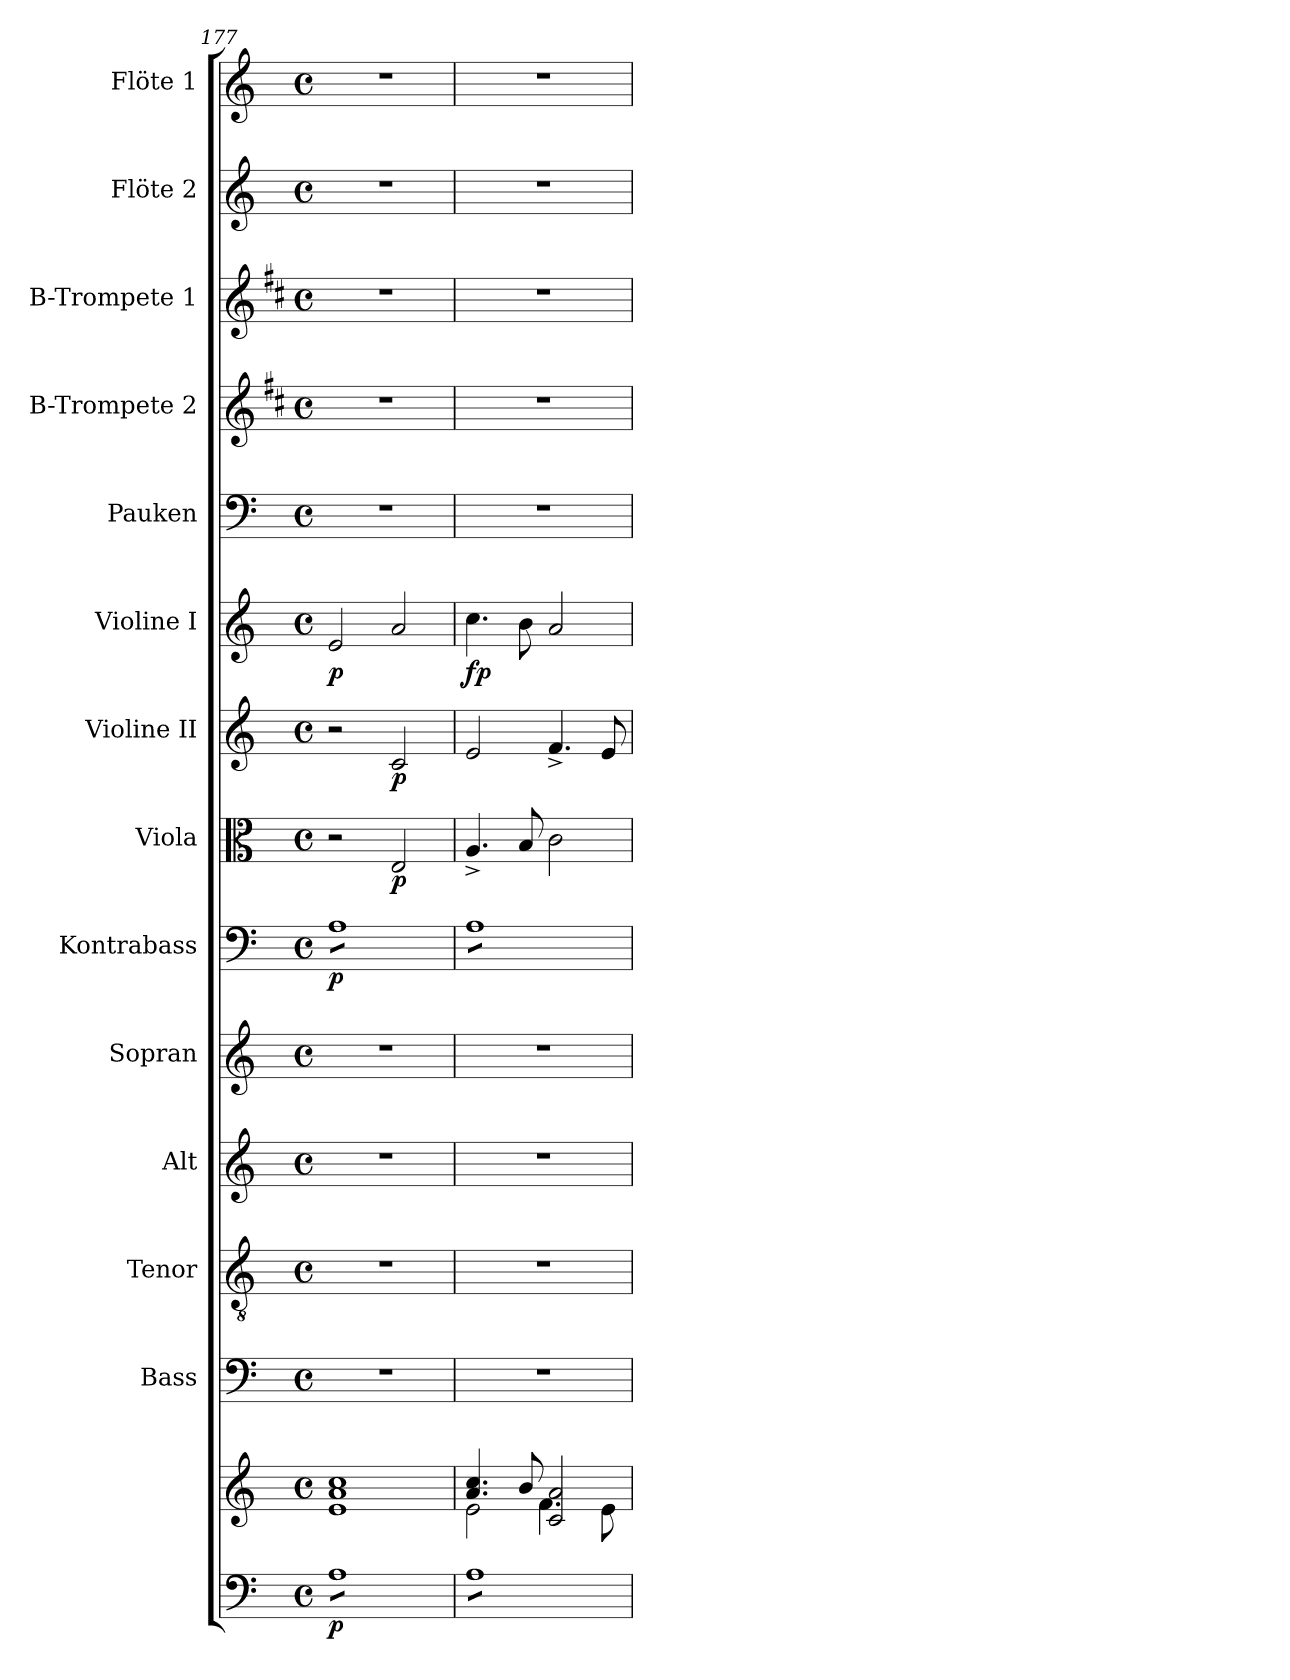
**kern	**kern	**dynam	**kern	**kern	**kern	**kern	**kern	**dynam	**kern	**dynam	**kern	**dynam	**kern	**dynam	**kern	**kern	**kern	**kern	**kern
*part14	*part14	*part14	*part13	*part12	*part11	*part10	*part9	*part9	*part8	*part8	*part7	*part7	*part6	*part6	*part5	*part4	*part3	*part2	*part1
*staff15	*staff14	*staff14/15	*staff13	*staff12	*staff11	*staff10	*staff9	*staff9	*staff8	*staff8	*staff7	*staff7	*staff6	*staff6	*staff5	*staff4	*staff3	*staff2	*staff1
*	*	*	*I"Bass	*I"Tenor	*I"Alt	*I"Sopran	*I"Kontrabass	*	*I"Viola	*	*I"Violine II	*	*I"Violine I	*	*I"Pauken	*I"B-Trompete 2	*I"B-Trompete 1	*I"Flöte 2	*I"Flöte 1
*	*	*	*I'B.	*I'T.	*I'A.	*I'S.	*I'Kb.	*	*I'Vla.	*	*I'Vl. II	*	*I'Vl. I	*	*I'Pk.	*I'B Trp. 2	*I'B Trp. 1	*I'Fl. 2	*I'Fl. 1
*clefF4	*clefG2	*	*clefF4	*clefGv2	*clefG2	*clefG2	*clefF4	*	*clefC3	*	*clefG2	*	*clefG2	*	*clefF4	*clefG2	*clefG2	*clefG2	*clefG2
*	*	*	*	*	*	*	*ITrd7c12	*	*	*	*	*	*	*	*	*ITrd1c2	*ITrd1c2	*	*
*k[]	*k[]	*	*k[]	*k[]	*k[]	*k[]	*k[]	*	*k[]	*	*k[]	*	*k[]	*	*k[]	*k[]	*k[]	*k[]	*k[]
*C:	*C:	*	*C:	*C:	*C:	*C:	*C:	*	*C:	*	*C:	*	*C:	*	*C:	*C:	*C:	*C:	*C:
*M4/4	*M4/4	*	*M4/4	*M4/4	*M4/4	*M4/4	*M4/4	*	*M4/4	*	*M4/4	*	*M4/4	*	*M4/4	*M4/4	*M4/4	*M4/4	*M4/4
*met(c)	*met(c)	*	*met(c)	*met(c)	*met(c)	*met(c)	*met(c)	*	*met(c)	*	*met(c)	*	*met(c)	*	*met(c)	*met(c)	*met(c)	*met(c)	*met(c)
=177	=177	=177	=177	=177	=177	=177	=177	=177	=177	=177	=177	=177	=177	=177	=177	=177	=177	=177	=177
!	!	!LO:DY:b=2	!	!	!	!	!	!LO:DY:b	!	!	!	!	!	!LO:DY:b	!	!	!	!	!
*tremolo	*	*	*	*	*	*	*	*	*	*	*	*	*	*	*	*	*	*	*
*	*	*	*	*	*	*	*tremolo	*	*	*	*	*	*	*	*	*	*	*	*
8AL	1e 1a 1cc	p	1r	1r	1r	1r	8AAL	p	2r	.	2r	.	2e/	p	1r	1r	1r	1r	1r
8A	.	.	.	.	.	.	8AA	.	.	.	.	.	.	.	.	.	.	.	.
8A	.	.	.	.	.	.	8AA	.	.	.	.	.	.	.	.	.	.	.	.
8A	.	.	.	.	.	.	8AA	.	.	.	.	.	.	.	.	.	.	.	.
!	!	!	!	!	!	!	!	!	!	!LO:DY:b	!	!LO:DY:b	!	!	!	!	!	!	!
8A	.	.	.	.	.	.	8AA	.	2E/	p	2c/	p	2a/	.	.	.	.	.	.
8A	.	.	.	.	.	.	8AA	.	.	.	.	.	.	.	.	.	.	.	.
8A	.	.	.	.	.	.	8AA	.	.	.	.	.	.	.	.	.	.	.	.
8AJ	.	.	.	.	.	.	8AAJ	.	.	.	.	.	.	.	.	.	.	.	.
=178	=178	=178	=178	=178	=178	=178	=178	=178	=178	=178	=178	=178	=178	=178	=178	=178	=178	=178	=178
*	*^	*	*	*	*	*	*	*	*	*	*	*	*	*	*	*	*	*	*
!	!	!	!	!	!	!	!	!	!	!	!	!	!	!	!LO:DY:b	!	!	!	!	!
8AL	4.a/ 4.cc/	2e\	.	1r	1r	1r	1r	8AAL	.	4.A^</	.	2e/	.	4.cc\	fp	1r	1r	1r	1r	1r
8A	.	.	.	.	.	.	.	8AA	.	.	.	.	.	.	.	.	.	.	.	.
8A	.	.	.	.	.	.	.	8AA	.	.	.	.	.	.	.	.	.	.	.	.
8A	8b/	.	.	.	.	.	.	8AA	.	8B/	.	.	.	8b\	.	.	.	.	.	.
8A	2c/ 2a/	4.f\	.	.	.	.	.	8AA	.	2c\	.	4.f^</	.	2a/	.	.	.	.	.	.
8A	.	.	.	.	.	.	.	8AA	.	.	.	.	.	.	.	.	.	.	.	.
8A	.	.	.	.	.	.	.	8AA	.	.	.	.	.	.	.	.	.	.	.	.
8AJ	.	8e\	.	.	.	.	.	8AAJ	.	.	.	8e/	.	.	.	.	.	.	.	.
*	*	*	*	*	*	*	*	*Xtremolo	*	*	*	*	*	*	*	*	*	*	*	*
*Xtremolo	*	*	*	*	*	*	*	*	*	*	*	*	*	*	*	*	*	*	*	*
*	*v	*v	*	*	*	*	*	*	*	*	*	*	*	*	*	*	*	*	*	*
=	=	=	=	=	=	=	=	=	=	=	=	=	=	=	=	=	=	=	=
*-	*-	*-	*-	*-	*-	*-	*-	*-	*-	*-	*-	*-	*-	*-	*-	*-	*-	*-	*-
